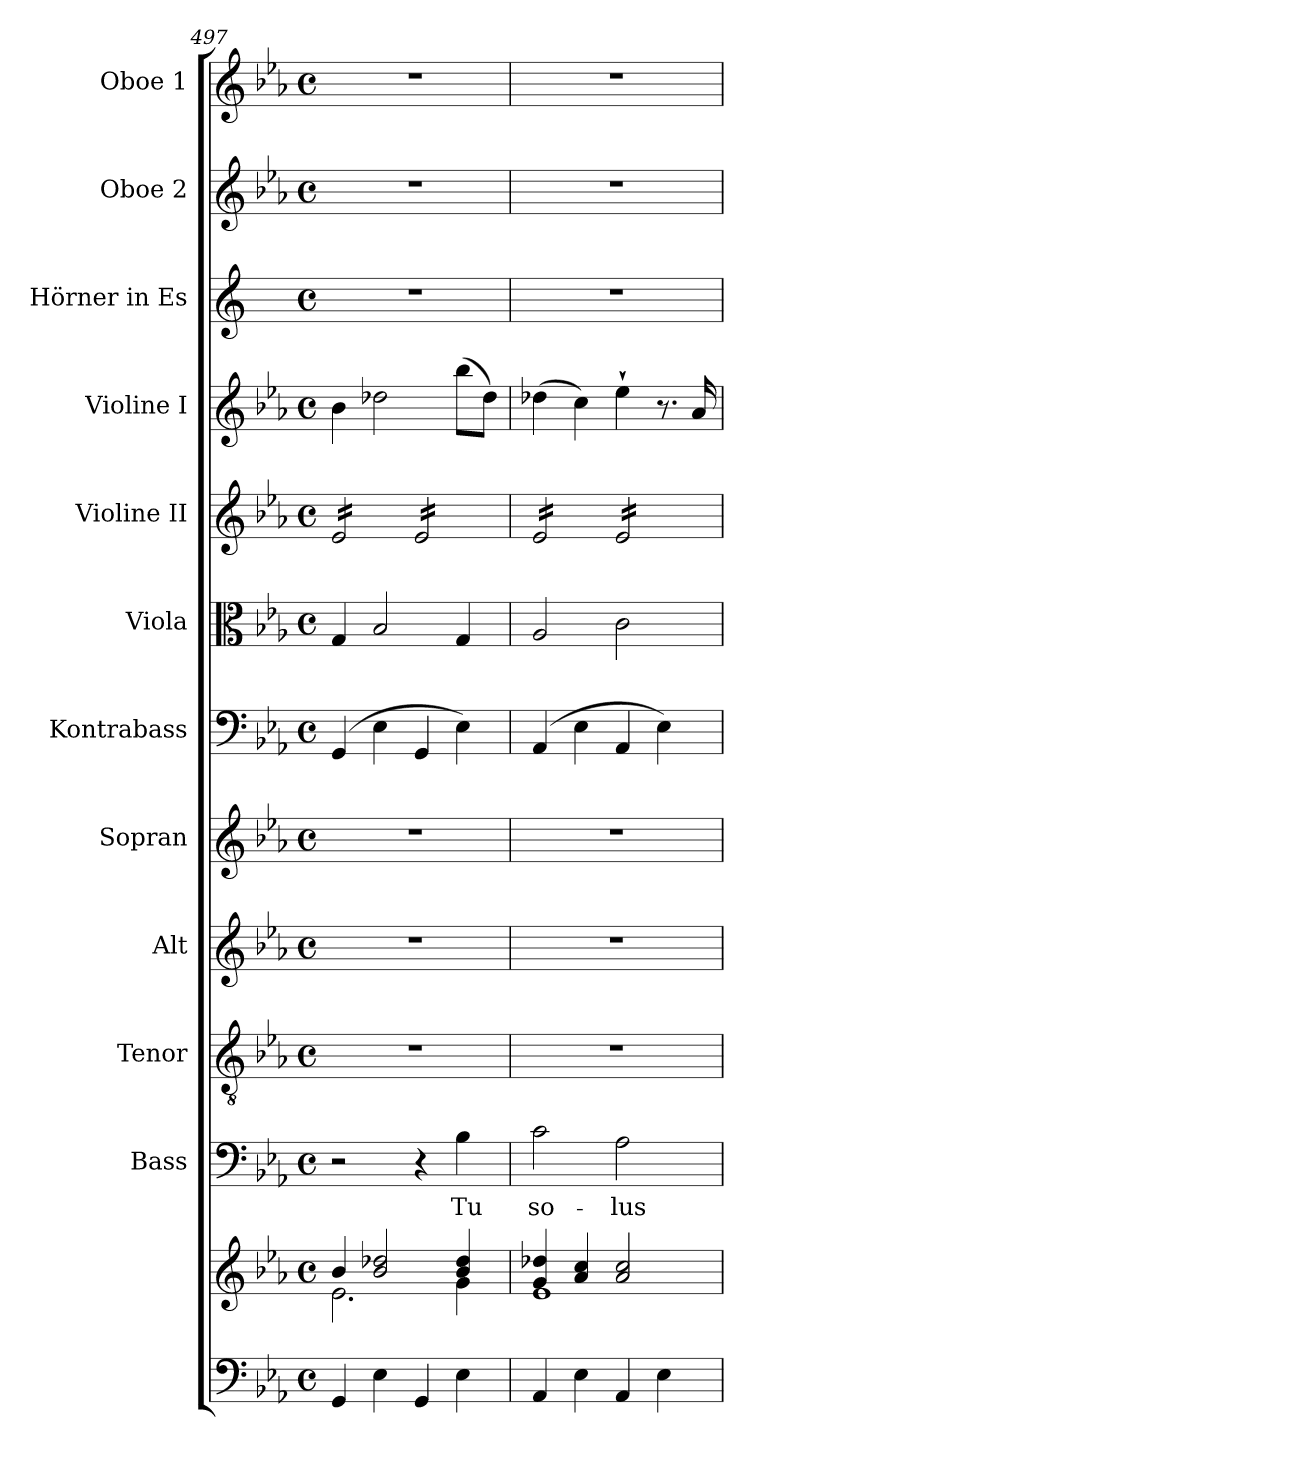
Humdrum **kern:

**kern	**kern	**kern	**text	**kern	**kern	**kern	**kern	**kern	**kern	**kern	**kern	**kern	**kern
*part12	*part12	*part11	*part11	*part10	*part9	*part8	*part7	*part6	*part5	*part4	*part3	*part2	*part1
*staff13	*staff12	*staff11	*staff11	*staff10	*staff9	*staff8	*staff7	*staff6	*staff5	*staff4	*staff3	*staff2	*staff1
*	*	*I"Bass	*	*I"Tenor	*I"Alt	*I"Sopran	*I"Kontrabass	*I"Viola	*I"Violine II	*I"Violine I	*I"Hörner in Es	*I"Oboe 2	*I"Oboe 1
*	*	*I'B.	*	*I'T.	*I'A.	*I'S.	*I'Kb.	*I'Vla.	*I'Vl. II	*I'Vl. I	*	*I'Ob. 2	*I'Ob. 1
*clefF4	*clefG2	*clefF4	*	*clefGv2	*clefG2	*clefG2	*clefF4	*clefC3	*clefG2	*clefG2	*clefG2	*clefG2	*clefG2
*	*	*	*	*	*	*	*ITrd7c12	*	*	*	*ITrd5c9	*	*
*k[b-e-a-]	*k[b-e-a-]	*k[b-e-a-]	*	*k[b-e-a-]	*k[b-e-a-]	*k[b-e-a-]	*k[b-e-a-]	*k[b-e-a-]	*k[b-e-a-]	*k[b-e-a-]	*k[b-e-a-]	*k[b-e-a-]	*k[b-e-a-]
*E-:	*E-:	*E-:	*	*E-:	*E-:	*E-:	*E-:	*E-:	*E-:	*E-:	*E-:	*E-:	*E-:
*M4/4	*M4/4	*M4/4	*	*M4/4	*M4/4	*M4/4	*M4/4	*M4/4	*M4/4	*M4/4	*M4/4	*M4/4	*M4/4
*met(c)	*met(c)	*met(c)	*	*met(c)	*met(c)	*met(c)	*met(c)	*met(c)	*met(c)	*met(c)	*met(c)	*met(c)	*met(c)
=497	=497	=497	=497	=497	=497	=497	=497	=497	=497	=497	=497	=497	=497
*	*^	*	*	*	*	*	*	*	*	*	*	*	*
*	*	*	*	*	*	*	*	*	*	*tremolo	*	*	*	*
4GG/	4b-/	2.e-\	2r	.	1r	1r	1r	(4GGG/	4G/	16e-/LL	4b-\	1r	1r	1r
.	.	.	.	.	.	.	.	.	.	16e-/	.	.	.	.
.	.	.	.	.	.	.	.	.	.	16e-/	.	.	.	.
.	.	.	.	.	.	.	.	.	.	16e-/	.	.	.	.
4E-\	2b-/ 2dd-X/	.	.	.	.	.	.	4EE-\	2B-/	16e-/	2dd-X\	.	.	.
.	.	.	.	.	.	.	.	.	.	16e-/	.	.	.	.
.	.	.	.	.	.	.	.	.	.	16e-/	.	.	.	.
.	.	.	.	.	.	.	.	.	.	16e-/JJ	.	.	.	.
4GG/	.	.	4r	.	.	.	.	4GGG/	.	16e-/LL	.	.	.	.
.	.	.	.	.	.	.	.	.	.	16e-/	.	.	.	.
.	.	.	.	.	.	.	.	.	.	16e-/	.	.	.	.
.	.	.	.	.	.	.	.	.	.	16e-/	.	.	.	.
!	!	!	!	!LO:LY:b	!	!	!	!	!	!	!	!	!	!
4E-\	4b-/ 4dd-/	4g\	4B-\	Tu	.	.	.	4EE-\)	4G/	16e-/	(>8bb-\L	.	.	.
.	.	.	.	.	.	.	.	.	.	16e-/	.	.	.	.
.	.	.	.	.	.	.	.	.	.	16e-/	8dd-\J)	.	.	.
.	.	.	.	.	.	.	.	.	.	16e-/JJ	.	.	.	.
=498	=498	=498	=498	=498	=498	=498	=498	=498	=498	=498	=498	=498	=498	=498
!	!	!	!	!LO:LY:b	!	!	!	!	!	!	!	!	!	!
4AA-/	4g/ 4dd-X/	1e-	2c\	so-	1r	1r	1r	(4AAA-/	2A-/	16e-/LL	(>4dd-X\	1r	1r	1r
.	.	.	.	.	.	.	.	.	.	16e-/	.	.	.	.
.	.	.	.	.	.	.	.	.	.	16e-/	.	.	.	.
.	.	.	.	.	.	.	.	.	.	16e-/	.	.	.	.
4E-\	4a-/ 4cc/	.	.	.	.	.	.	4EE-\	.	16e-/	4cc\)	.	.	.
.	.	.	.	.	.	.	.	.	.	16e-/	.	.	.	.
.	.	.	.	.	.	.	.	.	.	16e-/	.	.	.	.
.	.	.	.	.	.	.	.	.	.	16e-/JJ	.	.	.	.
!	!	!	!	!LO:LY:b	!	!	!	!	!	!	!	!	!	!
4AA-/	2a-/ 2cc/	.	2A-\	-lus	.	.	.	4AAA-/	2c\	16e-/LL	4ee-`>\	.	.	.
.	.	.	.	.	.	.	.	.	.	16e-/	.	.	.	.
.	.	.	.	.	.	.	.	.	.	16e-/	.	.	.	.
.	.	.	.	.	.	.	.	.	.	16e-/	.	.	.	.
4E-\	.	.	.	.	.	.	.	4EE-\)	.	16e-/	8.r	.	.	.
.	.	.	.	.	.	.	.	.	.	16e-/	.	.	.	.
.	.	.	.	.	.	.	.	.	.	16e-/	.	.	.	.
.	.	.	.	.	.	.	.	.	.	16e-/JJ	16a-/	.	.	.
*	*	*	*	*	*	*	*	*	*	*Xtremolo	*	*	*	*
*	*v	*v	*	*	*	*	*	*	*	*	*	*	*	*
=	=	=	=	=	=	=	=	=	=	=	=	=	=
*-	*-	*-	*-	*-	*-	*-	*-	*-	*-	*-	*-	*-	*-
